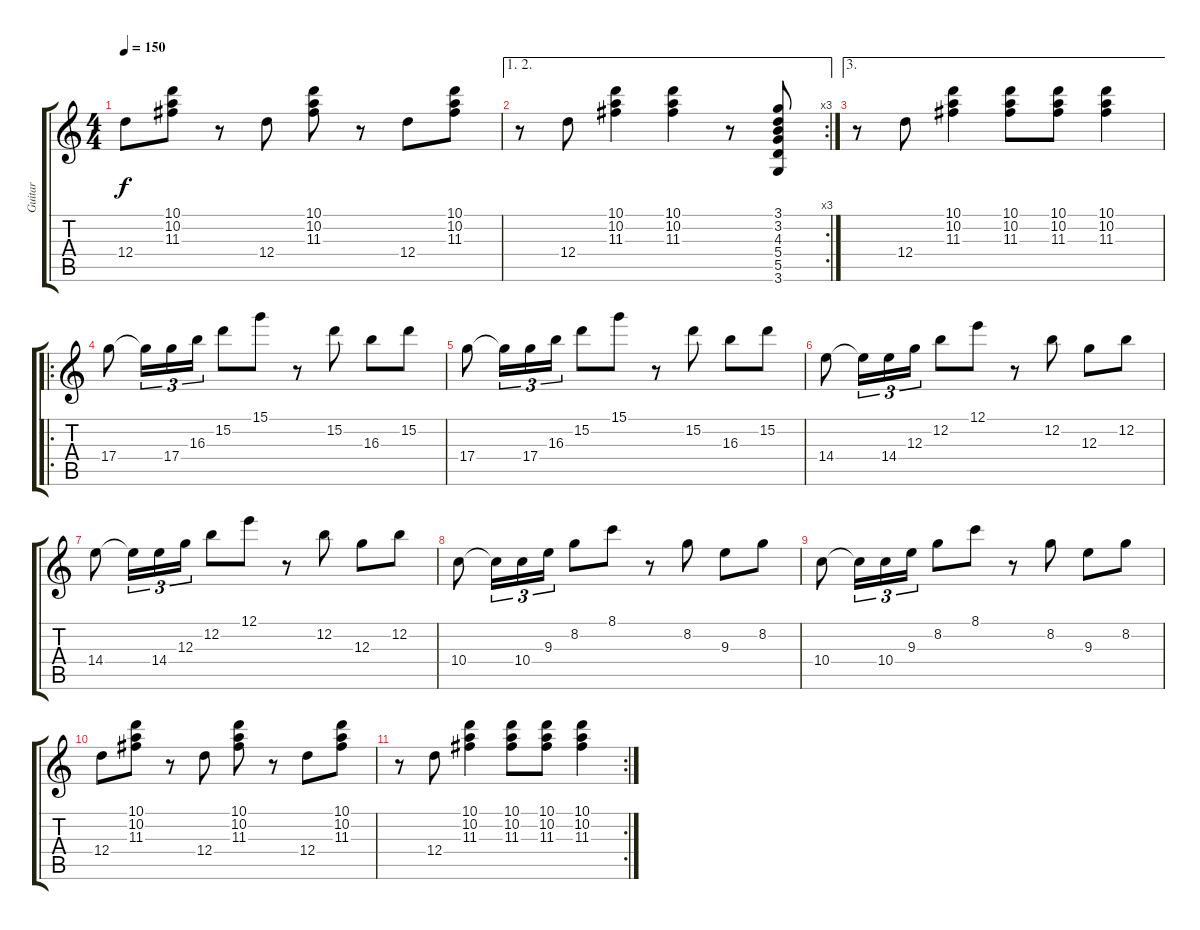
\track ("Guitar" "Guitar") {instrument acousticguitarsteel}
\staff {score tabs}
\tuning (E4 B3 G3 D3 A2 E2) {hide}
\ts (4 4)
\tempo 150
\clef g2
\ks c
12.4.8{dy f} (10.1 10.2 11.3).8 r.8 12.4.8 (10.1 10.2 11.3).8 r.8 12.4.8 (10.1 10.2 11.3).8 |
\ae (1 2)
\rc 3
r.8 12.4.8 (10.1 10.2 11.3).4 (10.1 10.2 11.3).4 r.8 (3.1 3.2 4.3 5.4 5.5 3.6).8 |
\ae 3
r.8 12.4.8 (10.1 10.2 11.3).4 (10.1 10.2 11.3).8 (10.1 10.2 11.3).8 (10.1 10.2 11.3).4 |
\ro
17.4.8 17.4{t}.16{tu (3 2)} 17.4.16{tu (3 2)} 16.3.16{tu (3 2)} 15.2.8 15.1.8 r.8 15.2.8 16.3.8 15.2.8 |
17.4.8 17.4{t}.16{tu (3 2)} 17.4.16{tu (3 2)} 16.3.16{tu (3 2)} 15.2.8 15.1.8 r.8 15.2.8 16.3.8 15.2.8 |
14.4.8 14.4{t}.16{tu (3 2)} 14.4.16{tu (3 2)} 12.3.16{tu (3 2)} 12.2.8 12.1.8 r.8 12.2.8 12.3.8 12.2.8 |
14.4.8 14.4{t}.16{tu (3 2)} 14.4.16{tu (3 2)} 12.3.16{tu (3 2)} 12.2.8 12.1.8 r.8 12.2.8 12.3.8 12.2.8 |
10.4.8 10.4{t}.16{tu (3 2)} 10.4.16{tu (3 2)} 9.3.16{tu (3 2)} 8.2.8 8.1.8 r.8 8.2.8 9.3.8 8.2.8 |
10.4.8 10.4{t}.16{tu (3 2)} 10.4.16{tu (3 2)} 9.3.16{tu (3 2)} 8.2.8 8.1.8 r.8 8.2.8 9.3.8 8.2.8 |
12.4.8 (10.1 10.2 11.3).8 r.8 12.4.8 (10.1 10.2 11.3).8 r.8 12.4.8 (10.1 10.2 11.3).8 |
\rc 2
r.8 12.4.8 (10.1 10.2 11.3).4 (10.1 10.2 11.3).8 (10.1 10.2 11.3).8 (10.1 10.2 11.3).4
